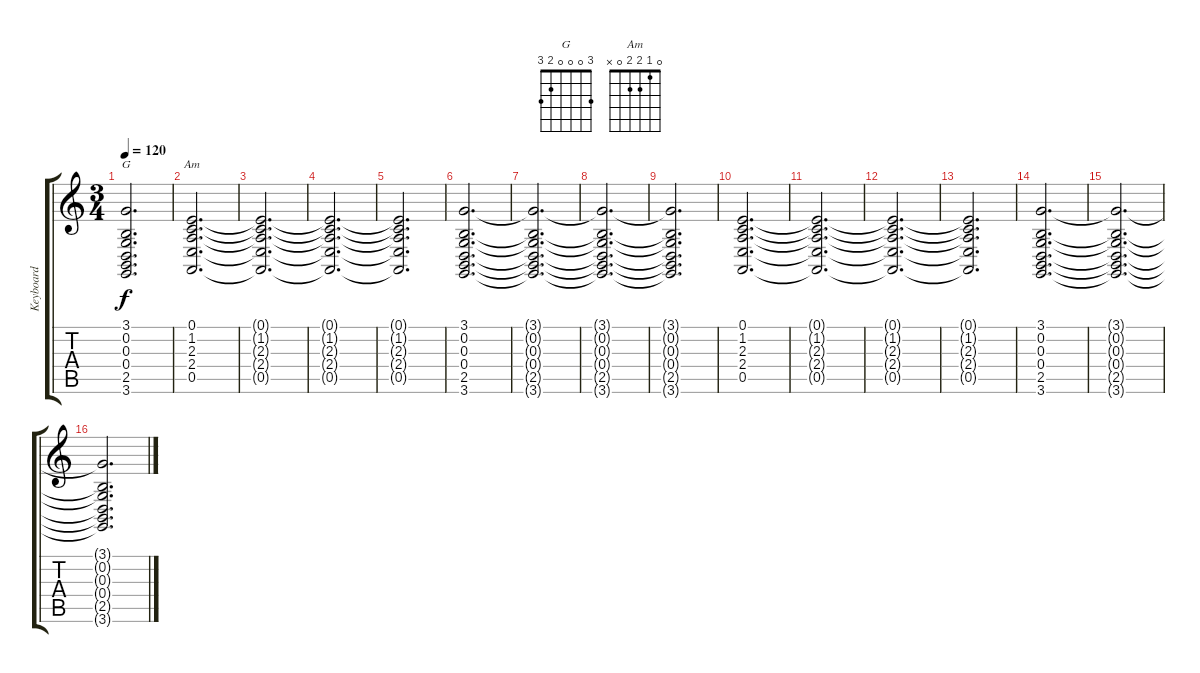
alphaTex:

\track ("Keyboard" "Keyboard") {instrument stringensemble2}
\staff {score tabs}
\tuning (E4 B3 G3 D3 A2 E2) {hide}
\chord ("G" 3 0 0 0 2 3)
\chord ("Am" 0 1 2 2 0 x)
\ts (3 4)
\tempo 120
\clef g2
\ks c
(3.1{t} 0.2{t} 0.3{t} 0.4{t} 2.5{t} 3.6{t}).2{d ch "G" dy f} |
(0.1 1.2 2.3 2.4 0.5).2{d ch "Am"} |
(0.1{t} 1.2{t} 2.3{t} 2.4{t} 0.5{t}).2{d} |
(0.1{t} 1.2{t} 2.3{t} 2.4{t} 0.5{t}).2{d} |
(0.1{t} 1.2{t} 2.3{t} 2.4{t} 0.5{t}).2{d} |
(3.1 0.2 0.3 0.4 2.5 3.6).2{d} |
(3.1{t} 0.2{t} 0.3{t} 0.4{t} 2.5{t} 3.6{t}).2{d} |
(3.1{t} 0.2{t} 0.3{t} 0.4{t} 2.5{t} 3.6{t}).2{d} |
(3.1{t} 0.2{t} 0.3{t} 0.4{t} 2.5{t} 3.6{t}).2{d} |
(0.1 1.2 2.3 2.4 0.5).2{d} |
(0.1{t} 1.2{t} 2.3{t} 2.4{t} 0.5{t}).2{d} |
(0.1{t} 1.2{t} 2.3{t} 2.4{t} 0.5{t}).2{d} |
(0.1{t} 1.2{t} 2.3{t} 2.4{t} 0.5{t}).2{d} |
(3.1 0.2 0.3 0.4 2.5 3.6).2{d} |
(3.1{t} 0.2{t} 0.3{t} 0.4{t} 2.5{t} 3.6{t}).2{d} |
(3.1{t} 0.2{t} 0.3{t} 0.4{t} 2.5{t} 3.6{t}).2{d}
